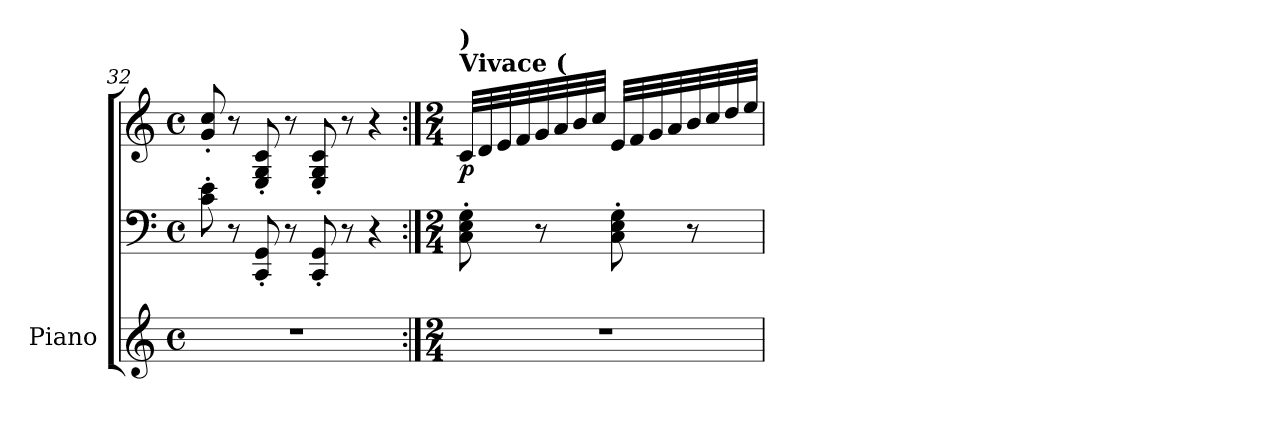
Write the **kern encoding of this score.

**kern	**kern	**kern	**dynam
*part1	*part1	*part1	*part1
*staff3	*staff2	*staff1	*staff1/2/3
*I"Piano	*	*	*
*I'Pno	*	*	*
*clefG2	*clefF4	*clefG2	*
*k[]	*k[]	*k[]	*
*M4/4	*M4/4	*M4/4	*
*met(c)	*met(c)	*met(c)	*
=32	=32	=32	=32
1r	8c\' 8e\'	8g/' 8cc/'	.
.	8r	8r	.
.	8CC/' 8GG/'	8E/' 8G/' 8c/'	.
.	8r	8r	.
.	8CC/' 8GG/'	8E/' 8G/' 8c/'	.
.	8r	8r	.
.	4r	4r	.
!!LO:PB:g=z
=1:|!	=1:|!	=1:|!	=1:|!
*stria5	*	*	*
*M2/4	*M2/4	*M2/4	*
*	*	*MM84	*
!	!	!LO:TX:a:B:t=Vivace (	!
!	!	!LO:TX:a:B:t=)	!
!	!	!	!LO:DY:b
2r	8C\' 8E\' 8G\'	32c/LLL	p
.	.	32d/	.
.	.	32e/	.
.	.	32f/	.
.	8r	32g/	.
.	.	32a/	.
.	.	32b/	.
.	.	32cc/JJJ	.
.	8C\' 8E\' 8G\'	32e/LLL	.
.	.	32f/	.
.	.	32g/	.
.	.	32a/	.
.	8r	32b/	.
.	.	32cc/	.
.	.	32dd/	.
.	.	32ee/JJJ	.
=	=	=	=
*-	*-	*-	*-
